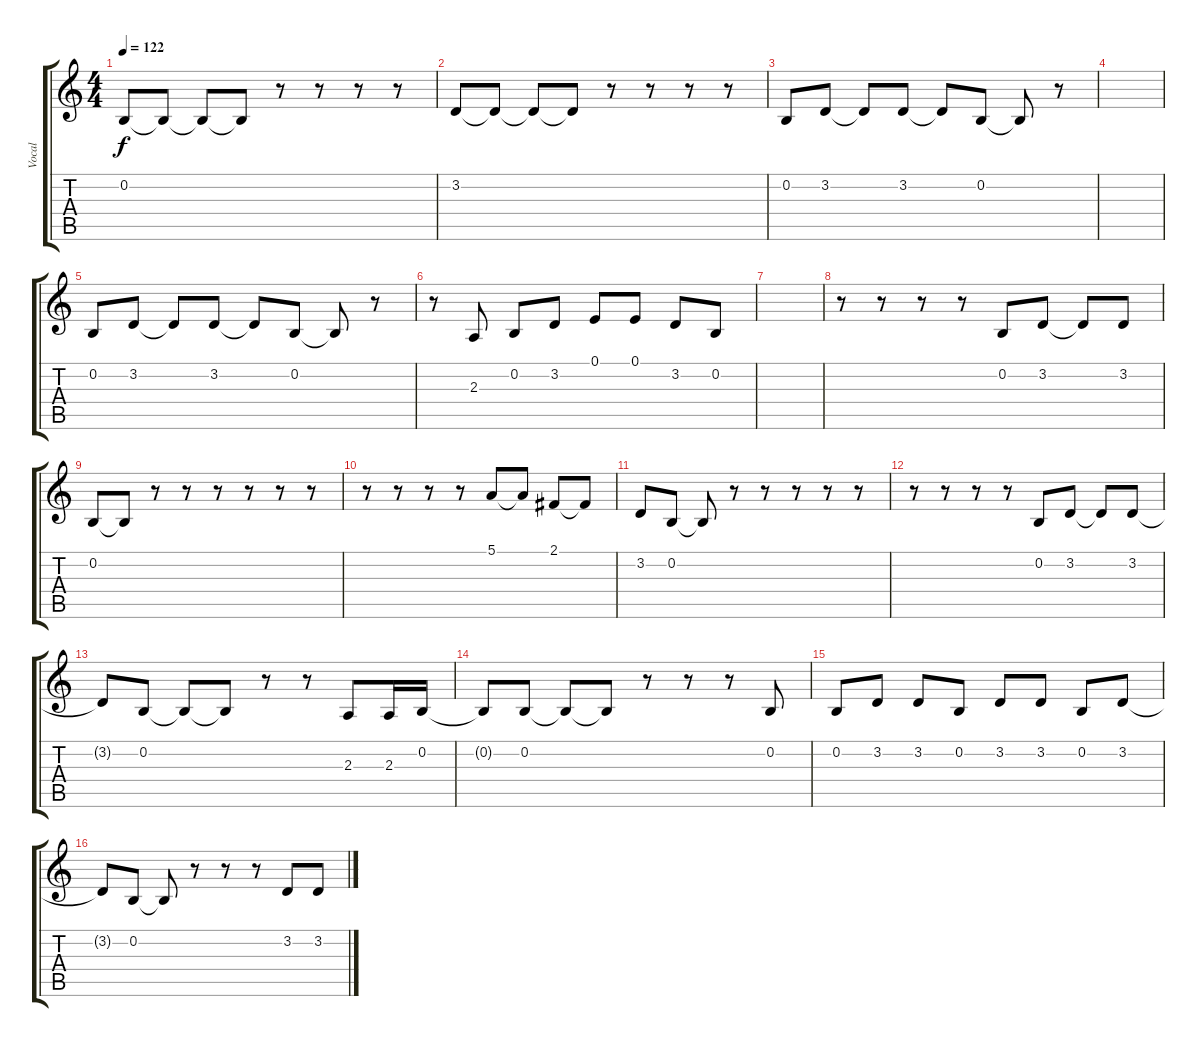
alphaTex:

\track ("Vocal" "Vocal") {instrument lead8bassandlead}
\staff {score tabs}
\tuning (E4 B3 G3 D3 A2 E2) {hide}
\ts (4 4)
\tempo 122
\clef g2
\ks c
0.2.8{dy f} 0.2{t}.8 0.2{t}.8 0.2{t}.8 r.8 r.8 r.8 r.8 |
3.2.8 3.2{t}.8 3.2{t}.8 3.2{t}.8 r.8 r.8 r.8 r.8 |
0.2.8 3.2.8 3.2{t}.8 3.2.8 3.2{t}.8 0.2.8 0.2{t}.8 r.8 |
|
0.2.8 3.2.8 3.2{t}.8 3.2.8 3.2{t}.8 0.2.8 0.2{t}.8 r.8 |
r.8 2.3.8 0.2.8 3.2.8 0.1.8 0.1.8 3.2.8 0.2.8 |
|
r.8 r.8 r.8 r.8 0.2.8 3.2.8 3.2{t}.8 3.2.8 |
0.2.8 0.2{t}.8 r.8 r.8 r.8 r.8 r.8 r.8 |
r.8 r.8 r.8 r.8 5.1.8 5.1{t}.8 2.1.8 2.1{t}.8 |
3.2.8 0.2.8 0.2{t}.8 r.8 r.8 r.8 r.8 r.8 |
r.8 r.8 r.8 r.8 0.2.8 3.2.8 3.2{t}.8 3.2.8 |
3.2{t}.8 0.2.8 0.2{t}.8 0.2{t}.8 r.8 r.8 2.3.8 2.3.16 0.2.16 |
0.2{t}.8 0.2.8 0.2{t}.8 0.2{t}.8 r.8 r.8 r.8 0.2.8 |
0.2.8 3.2.8 3.2.8 0.2.8 3.2.8 3.2.8 0.2.8 3.2.8 |
3.2{t}.8 0.2.8 0.2{t}.8 r.8 r.8 r.8 3.2.8 3.2.8
